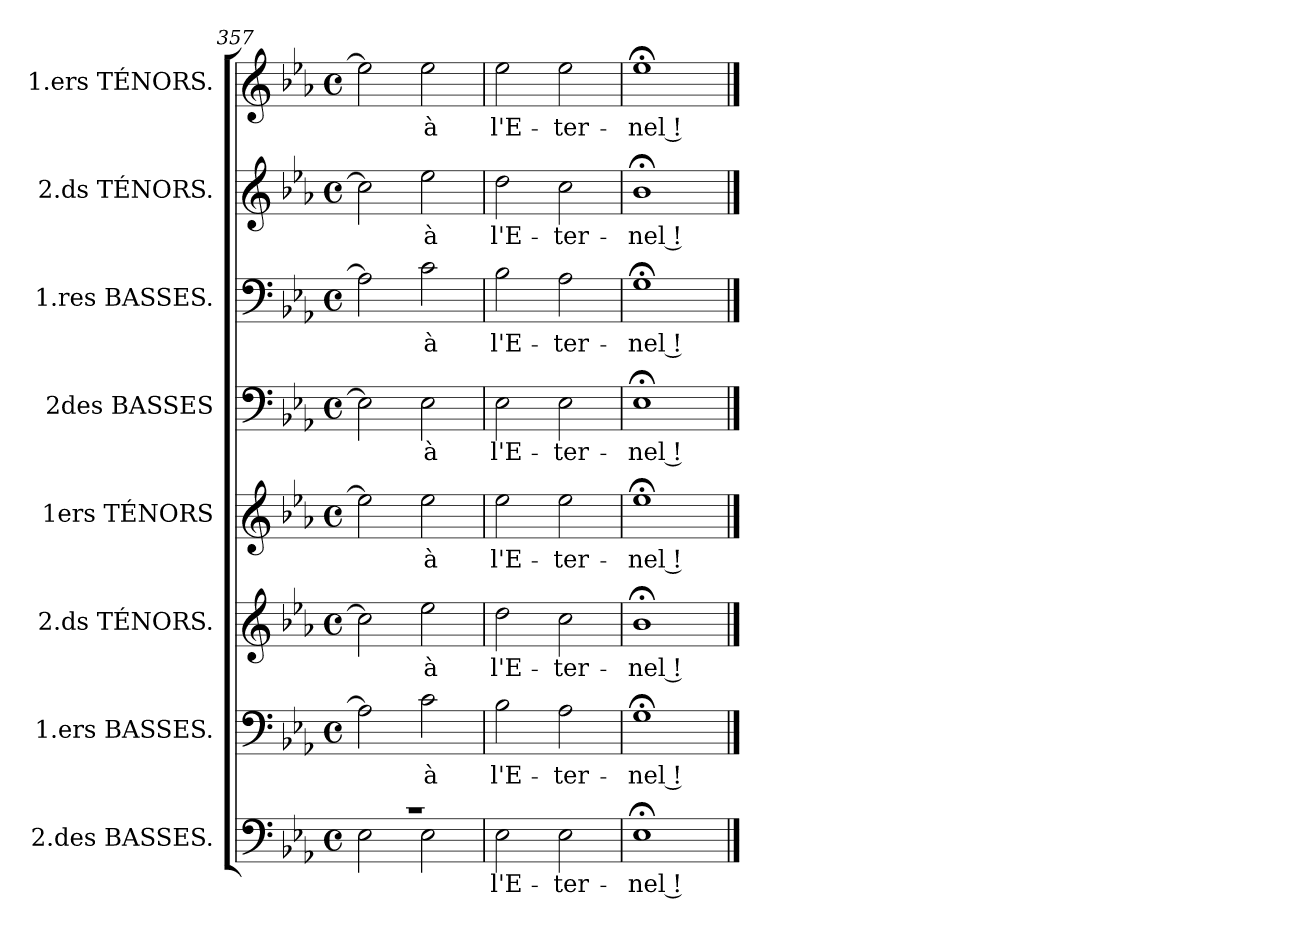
**kern	**text	**kern	**text	**kern	**text	**kern	**text	**kern	**text	**kern	**text	**kern	**text	**kern	**text
*part8	*part8	*part7	*part7	*part6	*part6	*part5	*part5	*part4	*part4	*part3	*part3	*part2	*part2	*part1	*part1
*staff8	*staff8	*staff7	*staff7	*staff6	*staff6	*staff5	*staff5	*staff4	*staff4	*staff3	*staff3	*staff2	*staff2	*staff1	*staff1
*I"2.des BASSES.	*	*I"1.ers BASSES.	*	*I"2.ds TÉNORS.	*	*I"1ers TÉNORS	*	*I"2des BASSES	*	*I"1.res BASSES.	*	*I"2.ds TÉNORS.	*	*I"1.ers TÉNORS.	*
*clefF4	*	*clefF4	*	*clefG2	*	*clefG2	*	*clefF4	*	*clefF4	*	*clefG2	*	*clefG2	*
*k[b-e-a-]	*	*k[b-e-a-]	*	*k[b-e-a-]	*	*k[b-e-a-]	*	*k[b-e-a-]	*	*k[b-e-a-]	*	*k[b-e-a-]	*	*k[b-e-a-]	*
*E-:	*	*E-:	*	*E-:	*	*E-:	*	*E-:	*	*E-:	*	*E-:	*	*E-:	*
*M4/4	*	*M4/4	*	*M4/4	*	*M4/4	*	*M4/4	*	*M4/4	*	*M4/4	*	*M4/4	*
*met(c)	*	*met(c)	*	*met(c)	*	*met(c)	*	*met(c)	*	*met(c)	*	*met(c)	*	*met(c)	*
=357	=357	=357	=357	=357	=357	=357	=357	=357	=357	=357	=357	=357	=357	=357	=357
*^	*	*	*	*	*	*	*	*	*	*	*	*	*	*	*
1rc	2E-\	.	2A-\]	.	2cc\]	.	2ee-\]	.	2E-\]	.	2A-\]	.	2cc\]	.	2ee-\]	.
!	!	!	!	!LO:LY:b	!	!	!	!	!	!	!	!	!	!	!	!
!	!	!	!	!	!	!LO:LY:b	!	!	!	!	!	!	!	!	!	!
!	!	!	!	!	!	!	!	!LO:LY:b	!	!	!	!	!	!	!	!
!	!	!	!	!	!	!	!	!	!	!LO:LY:b	!	!	!	!	!	!
!	!	!	!	!	!	!	!	!	!	!	!	!LO:LY:b	!	!	!	!
!	!	!	!	!	!	!	!	!	!	!	!	!	!	!LO:LY:b	!	!
!	!	!	!	!	!	!	!	!	!	!	!	!	!	!	!	!LO:LY:b
.	2E-\	.	2c\	à	2ee-\	à	2ee-\	à	2E-\	à	2c\	à	2ee-\	à	2ee-\	à
*v	*v	*	*	*	*	*	*	*	*	*	*	*	*	*	*	*
=358	=358	=358	=358	=358	=358	=358	=358	=358	=358	=358	=358	=358	=358	=358	=358
*^	*	*	*	*	*	*	*	*	*	*	*	*	*	*	*
!	!	!LO:LY:b	!	!	!	!	!	!	!	!	!	!	!	!	!	!
*v	*v	*	*	*	*	*	*	*	*	*	*	*	*	*	*	*
*^	*	*	*	*	*	*	*	*	*	*	*	*	*	*	*
!	!	!	!	!LO:LY:b	!	!	!	!	!	!	!	!	!	!	!	!
*v	*v	*	*	*	*	*	*	*	*	*	*	*	*	*	*	*
*^	*	*	*	*	*	*	*	*	*	*	*	*	*	*	*
!	!	!	!	!	!	!LO:LY:b	!	!	!	!	!	!	!	!	!	!
*v	*v	*	*	*	*	*	*	*	*	*	*	*	*	*	*	*
*^	*	*	*	*	*	*	*	*	*	*	*	*	*	*	*
!	!	!	!	!	!	!	!	!LO:LY:b	!	!	!	!	!	!	!	!
*v	*v	*	*	*	*	*	*	*	*	*	*	*	*	*	*	*
*^	*	*	*	*	*	*	*	*	*	*	*	*	*	*	*
!	!	!	!	!	!	!	!	!	!	!LO:LY:b	!	!	!	!	!	!
*v	*v	*	*	*	*	*	*	*	*	*	*	*	*	*	*	*
*^	*	*	*	*	*	*	*	*	*	*	*	*	*	*	*
!	!	!	!	!	!	!	!	!	!	!	!	!LO:LY:b	!	!	!	!
*v	*v	*	*	*	*	*	*	*	*	*	*	*	*	*	*	*
*^	*	*	*	*	*	*	*	*	*	*	*	*	*	*	*
!	!	!	!	!	!	!	!	!	!	!	!	!	!	!LO:LY:b	!	!
*v	*v	*	*	*	*	*	*	*	*	*	*	*	*	*	*	*
*^	*	*	*	*	*	*	*	*	*	*	*	*	*	*	*
!	!	!	!	!	!	!	!	!	!	!	!	!	!	!	!	!LO:LY:b
*v	*v	*	*	*	*	*	*	*	*	*	*	*	*	*	*	*
2E-\	l'E-	2B-\	l'E-	2dd\	l'E-	2ee-\	l'E-	2E-\	l'E-	2B-\	l'E-	2dd\	l'E-	2ee-\	l'E-
!	!LO:LY:b	!	!	!	!	!	!	!	!	!	!	!	!	!	!
!	!	!	!LO:LY:b	!	!	!	!	!	!	!	!	!	!	!	!
!	!	!	!	!	!LO:LY:b	!	!	!	!	!	!	!	!	!	!
!	!	!	!	!	!	!	!LO:LY:b	!	!	!	!	!	!	!	!
!	!	!	!	!	!	!	!	!	!LO:LY:b	!	!	!	!	!	!
!	!	!	!	!	!	!	!	!	!	!	!LO:LY:b	!	!	!	!
!	!	!	!	!	!	!	!	!	!	!	!	!	!LO:LY:b	!	!
!	!	!	!	!	!	!	!	!	!	!	!	!	!	!	!LO:LY:b
2E-\	-ter-	2A-\	-ter-	2cc\	-ter-	2ee-\	-ter-	2E-\	-ter-	2A-\	-ter-	2cc\	-ter-	2ee-\	-ter-
=359	=359	=359	=359	=359	=359	=359	=359	=359	=359	=359	=359	=359	=359	=359	=359
!	!LO:LY:b	!	!	!	!	!	!	!	!	!	!	!	!	!	!
!	!	!	!LO:LY:b	!	!	!	!	!	!	!	!	!	!	!	!
!	!	!	!	!	!LO:LY:b	!	!	!	!	!	!	!	!	!	!
!	!	!	!	!	!	!	!LO:LY:b	!	!	!	!	!	!	!	!
!	!	!	!	!	!	!	!	!	!LO:LY:b	!	!	!	!	!	!
!	!	!	!	!	!	!	!	!	!	!	!LO:LY:b	!	!	!	!
!	!	!	!	!	!	!	!	!	!	!	!	!	!LO:LY:b	!	!
!	!	!	!	!	!	!	!	!	!	!	!	!	!	!	!LO:LY:b
1E-;<	-nel !	1G;<	-nel !	1b-;<	-nel !	1ee-;<	-nel !	1E-;<	-nel !	1G;<	-nel !	1b-;<	-nel !	1ee-;<	-nel !
==	==	==	==	==	==	==	==	==	==	==	==	==	==	==	==
*-	*-	*-	*-	*-	*-	*-	*-	*-	*-	*-	*-	*-	*-	*-	*-
